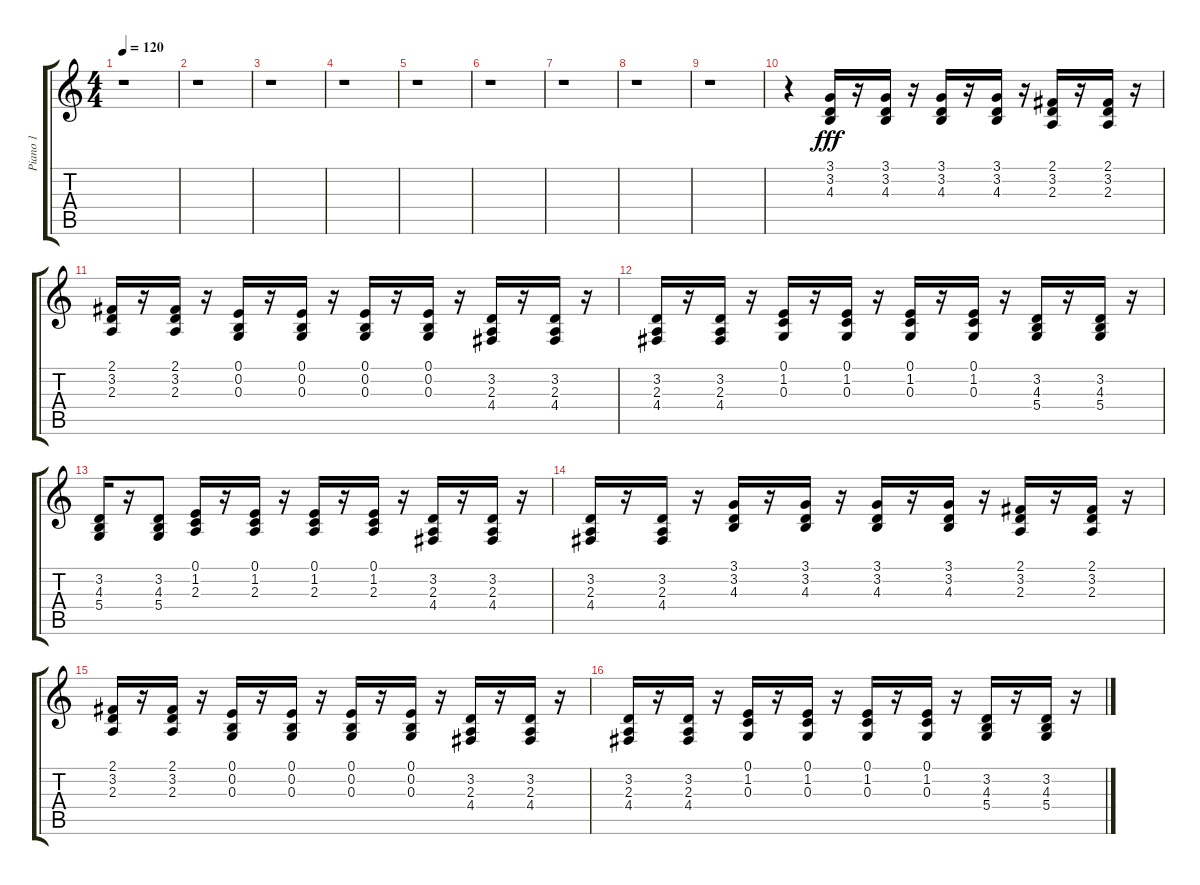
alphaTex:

\track ("Piano 1" "Piano 1") {instrument brightacousticpiano}
\staff {score tabs}
\tuning (E4 B3 G3 D3 A2 E2) {hide}
\ts (4 4)
\tempo 120
\clef g2
\ks c
r.1{dy fff instrument brightacousticpiano} |
r.1 |
r.1 |
r.1 |
r.1 |
r.1 |
r.1 |
r.1 |
r.1 |
r.4 (3.1 3.2 4.3).16 r.16 (3.1 3.2 4.3).16 r.16 (3.1 3.2 4.3).16 r.16 (3.1 3.2 4.3).16 r.16 (2.1 3.2 2.3).16 r.16 (2.1 3.2 2.3).16 r.16 |
(2.1 3.2 2.3).16 r.16 (2.1 3.2 2.3).16 r.16 (0.1 0.2 0.3).16 r.16 (0.1 0.2 0.3).16 r.16 (0.1 0.2 0.3).16 r.16 (0.1 0.2 0.3).16 r.16 (3.2 2.3 4.4).16 r.16 (3.2 2.3 4.4).16 r.16 |
(3.2 2.3 4.4).16 r.16 (3.2 2.3 4.4).16 r.16 (0.1 1.2 0.3).16 r.16 (0.1 1.2 0.3).16 r.16 (0.1 1.2 0.3).16 r.16 (0.1 1.2 0.3).16 r.16 (3.2 4.3 5.4).16 r.16 (3.2 4.3 5.4).16 r.16 |
(3.2 4.3 5.4).16 r.16 (3.2 4.3 5.4).8 (0.1 1.2 2.3).16 r.16 (0.1 1.2 2.3).16 r.16 (0.1 1.2 2.3).16 r.16 (0.1 1.2 2.3).16 r.16 (3.2 2.3 4.4).16 r.16 (3.2 2.3 4.4).16 r.16 |
(3.2 2.3 4.4).16 r.16 (3.2 2.3 4.4).16 r.16 (3.1 3.2 4.3).16 r.16 (3.1 3.2 4.3).16 r.16 (3.1 3.2 4.3).16 r.16 (3.1 3.2 4.3).16 r.16 (2.1 3.2 2.3).16 r.16 (2.1 3.2 2.3).16 r.16 |
(2.1 3.2 2.3).16 r.16 (2.1 3.2 2.3).16 r.16 (0.1 0.2 0.3).16 r.16 (0.1 0.2 0.3).16 r.16 (0.1 0.2 0.3).16 r.16 (0.1 0.2 0.3).16 r.16 (3.2 2.3 4.4).16 r.16 (3.2 2.3 4.4).16 r.16 |
(3.2 2.3 4.4).16 r.16 (3.2 2.3 4.4).16 r.16 (0.1 1.2 0.3).16 r.16 (0.1 1.2 0.3).16 r.16 (0.1 1.2 0.3).16 r.16 (0.1 1.2 0.3).16 r.16 (3.2 4.3 5.4).16 r.16 (3.2 4.3 5.4).16 r.16
